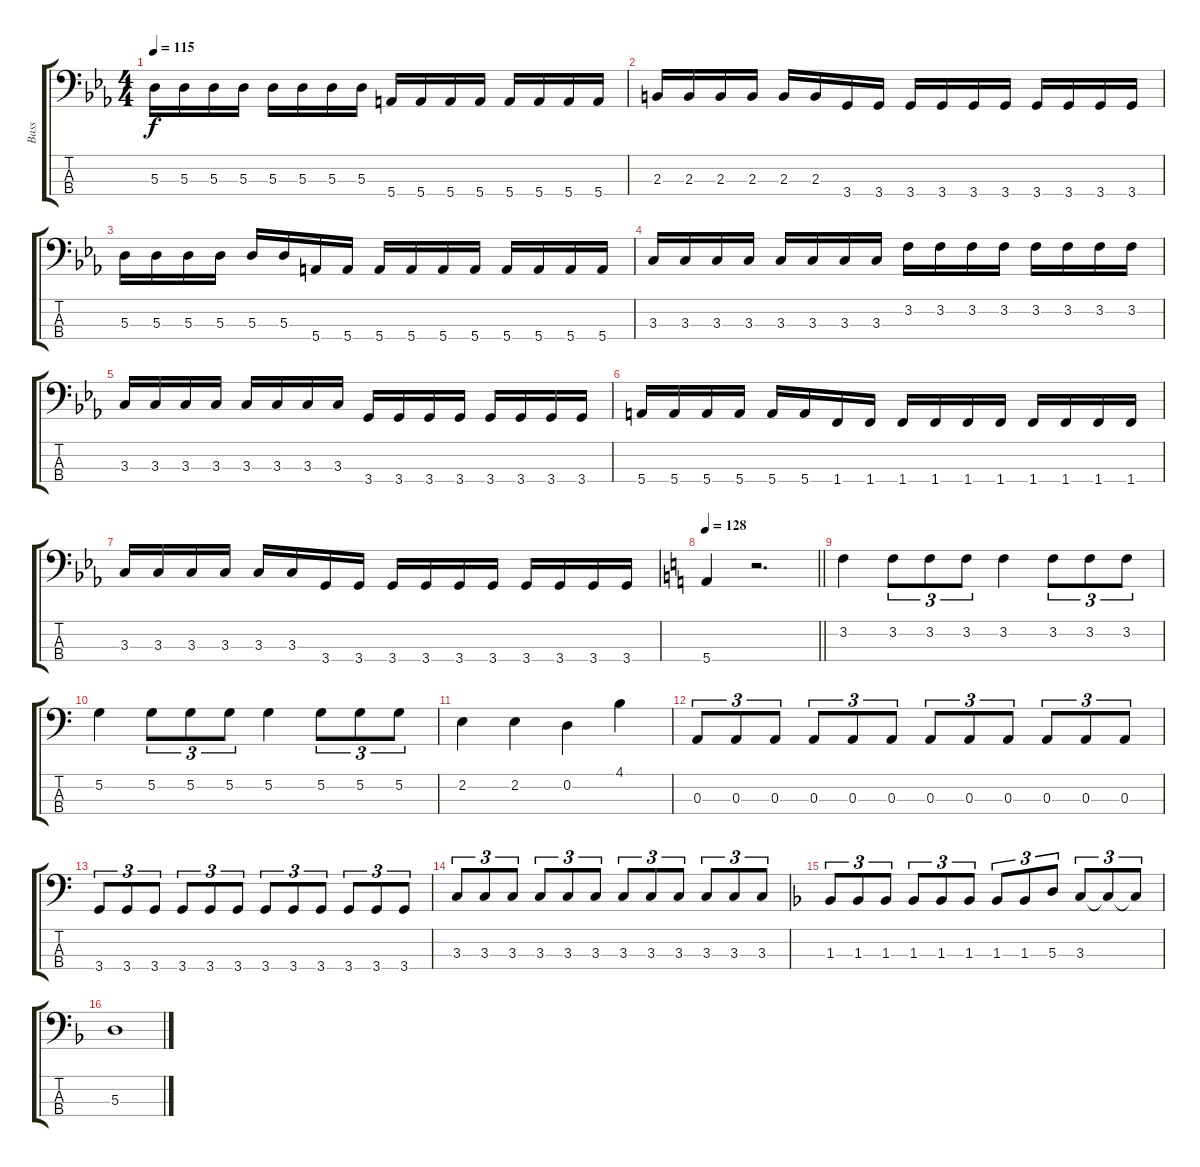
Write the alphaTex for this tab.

\track ("Bass" "Bass") {instrument electricbassfinger}
\staff {score tabs}
\tuning (G2 D2 A1 E1) {hide}
\ts (4 4)
\tempo 115
\clef f4
\ks cminor
5.3.16{dy f} 5.3.16 5.3.16 5.3.16 5.3.16 5.3.16 5.3.16 5.3.16 5.4.16 5.4.16 5.4.16 5.4.16 5.4.16 5.4.16 5.4.16 5.4.16 |
2.3.16 2.3.16 2.3.16 2.3.16 2.3.16 2.3.16 3.4.16 3.4.16 3.4.16 3.4.16 3.4.16 3.4.16 3.4.16 3.4.16 3.4.16 3.4.16 |
5.3.16 5.3.16 5.3.16 5.3.16 5.3.16 5.3.16 5.4.16 5.4.16 5.4.16 5.4.16 5.4.16 5.4.16 5.4.16 5.4.16 5.4.16 5.4.16 |
3.3.16 3.3.16 3.3.16 3.3.16 3.3.16 3.3.16 3.3.16 3.3.16 3.2.16 3.2.16 3.2.16 3.2.16 3.2.16 3.2.16 3.2.16 3.2.16 |
3.3.16 3.3.16 3.3.16 3.3.16 3.3.16 3.3.16 3.3.16 3.3.16 3.4.16 3.4.16 3.4.16 3.4.16 3.4.16 3.4.16 3.4.16 3.4.16 |
5.4.16 5.4.16 5.4.16 5.4.16 5.4.16 5.4.16 1.4.16 1.4.16 1.4.16 1.4.16 1.4.16 1.4.16 1.4.16 1.4.16 1.4.16 1.4.16 |
3.3.16 3.3.16 3.3.16 3.3.16 3.3.16 3.3.16 3.4.16 3.4.16 3.4.16 3.4.16 3.4.16 3.4.16 3.4.16 3.4.16 3.4.16 3.4.16 |
\tempo 128
\barLineRight lightlight
\ks aminor
5.4.4 r.2{d} |
\section ("" "")
3.2.4 3.2.8{tu (3 2)} 3.2.8{tu (3 2)} 3.2.8{tu (3 2)} 3.2.4 3.2.8{tu (3 2)} 3.2.8{tu (3 2)} 3.2.8{tu (3 2)} |
5.2.4 5.2.8{tu (3 2)} 5.2.8{tu (3 2)} 5.2.8{tu (3 2)} 5.2.4 5.2.8{tu (3 2)} 5.2.8{tu (3 2)} 5.2.8{tu (3 2)} |
2.2.4 2.2.4 0.2.4 4.1.4 |
0.3.8{tu (3 2)} 0.3.8{tu (3 2)} 0.3.8{tu (3 2)} 0.3.8{tu (3 2)} 0.3.8{tu (3 2)} 0.3.8{tu (3 2)} 0.3.8{tu (3 2)} 0.3.8{tu (3 2)} 0.3.8{tu (3 2)} 0.3.8{tu (3 2)} 0.3.8{tu (3 2)} 0.3.8{tu (3 2)} |
3.4.8{tu (3 2)} 3.4.8{tu (3 2)} 3.4.8{tu (3 2)} 3.4.8{tu (3 2)} 3.4.8{tu (3 2)} 3.4.8{tu (3 2)} 3.4.8{tu (3 2)} 3.4.8{tu (3 2)} 3.4.8{tu (3 2)} 3.4.8{tu (3 2)} 3.4.8{tu (3 2)} 3.4.8{tu (3 2)} |
3.3.8{tu (3 2)} 3.3.8{tu (3 2)} 3.3.8{tu (3 2)} 3.3.8{tu (3 2)} 3.3.8{tu (3 2)} 3.3.8{tu (3 2)} 3.3.8{tu (3 2)} 3.3.8{tu (3 2)} 3.3.8{tu (3 2)} 3.3.8{tu (3 2)} 3.3.8{tu (3 2)} 3.3.8{tu (3 2)} |
\ks dminor
1.3.8{tu (3 2)} 1.3.8{tu (3 2)} 1.3.8{tu (3 2)} 1.3.8{tu (3 2)} 1.3.8{tu (3 2)} 1.3.8{tu (3 2)} 1.3.8{tu (3 2)} 1.3.8{tu (3 2)} 5.3.8{tu (3 2)} 3.3.8{tu (3 2)} 3.3{t}.8{tu (3 2)} 3.3{t}.8{tu (3 2)} |
5.3.1
